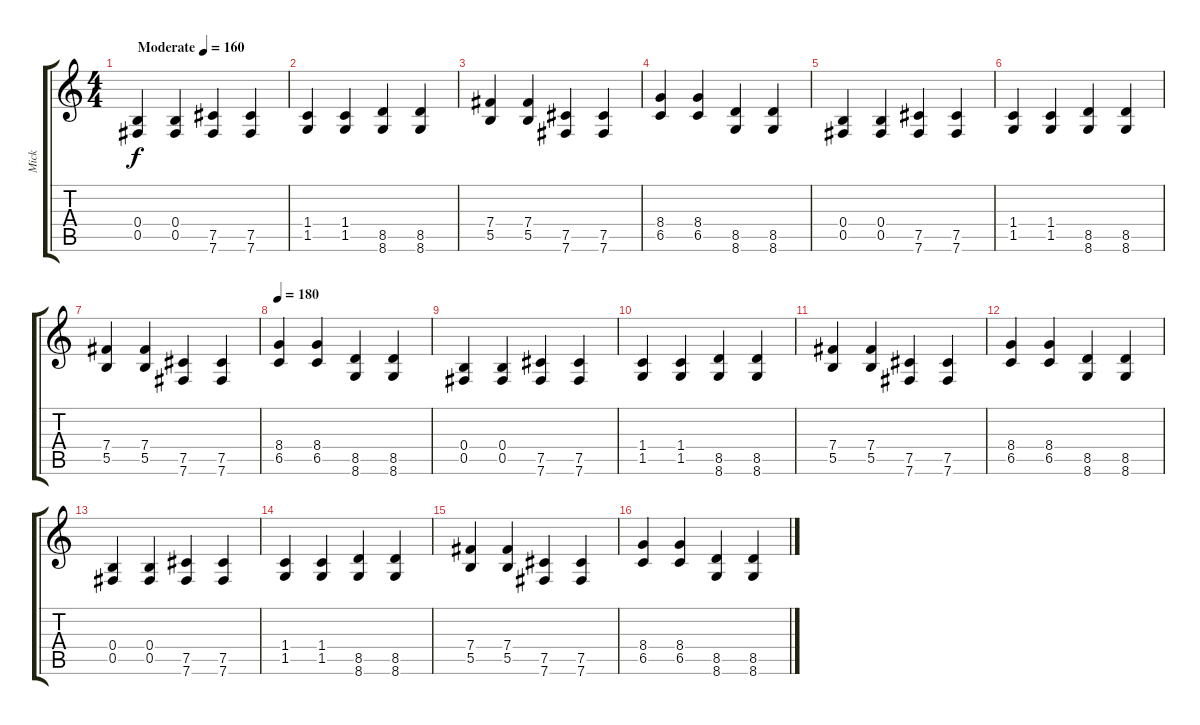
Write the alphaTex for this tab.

\track ("Mick" "Mick") {instrument distortionguitar}
\staff {score tabs}
\tuning (Db4 Ab3 E3 B2 Gb2 B1) {hide}
\ts (4 4)
\tempo (160 "Moderate")
\clef g2
\ks c
(0.4 0.5).4{dy f instrument distortionguitar} (0.4 0.5).4 (7.5 7.6).4 (7.5 7.6).4 |
(1.4 1.5).4 (1.4 1.5).4 (8.5 8.6).4 (8.5 8.6).4 |
(7.4 5.5).4 (7.4 5.5).4 (7.5 7.6).4 (7.5 7.6).4 |
(8.4 6.5).4 (8.4 6.5).4 (8.5 8.6).4 (8.5 8.6).4 |
(0.4 0.5).4 (0.4 0.5).4 (7.5 7.6).4 (7.5 7.6).4 |
(1.4 1.5).4 (1.4 1.5).4 (8.5 8.6).4 (8.5 8.6).4 |
(7.4 5.5).4 (7.4 5.5).4 (7.5 7.6).4 (7.5 7.6).4 |
\tempo 180
(8.4 6.5).4 (8.4 6.5).4 (8.5 8.6).4 (8.5 8.6).4 |
(0.4 0.5).4 (0.4 0.5).4 (7.5 7.6).4 (7.5 7.6).4 |
(1.4 1.5).4 (1.4 1.5).4 (8.5 8.6).4 (8.5 8.6).4 |
(7.4 5.5).4 (7.4 5.5).4 (7.5 7.6).4 (7.5 7.6).4 |
(8.4 6.5).4 (8.4 6.5).4 (8.5 8.6).4 (8.5 8.6).4 |
(0.4 0.5).4 (0.4 0.5).4 (7.5 7.6).4 (7.5 7.6).4 |
(1.4 1.5).4 (1.4 1.5).4 (8.5 8.6).4 (8.5 8.6).4 |
(7.4 5.5).4 (7.4 5.5).4 (7.5 7.6).4 (7.5 7.6).4 |
(8.4 6.5).4 (8.4 6.5).4 (8.5 8.6).4 (8.5 8.6).4
